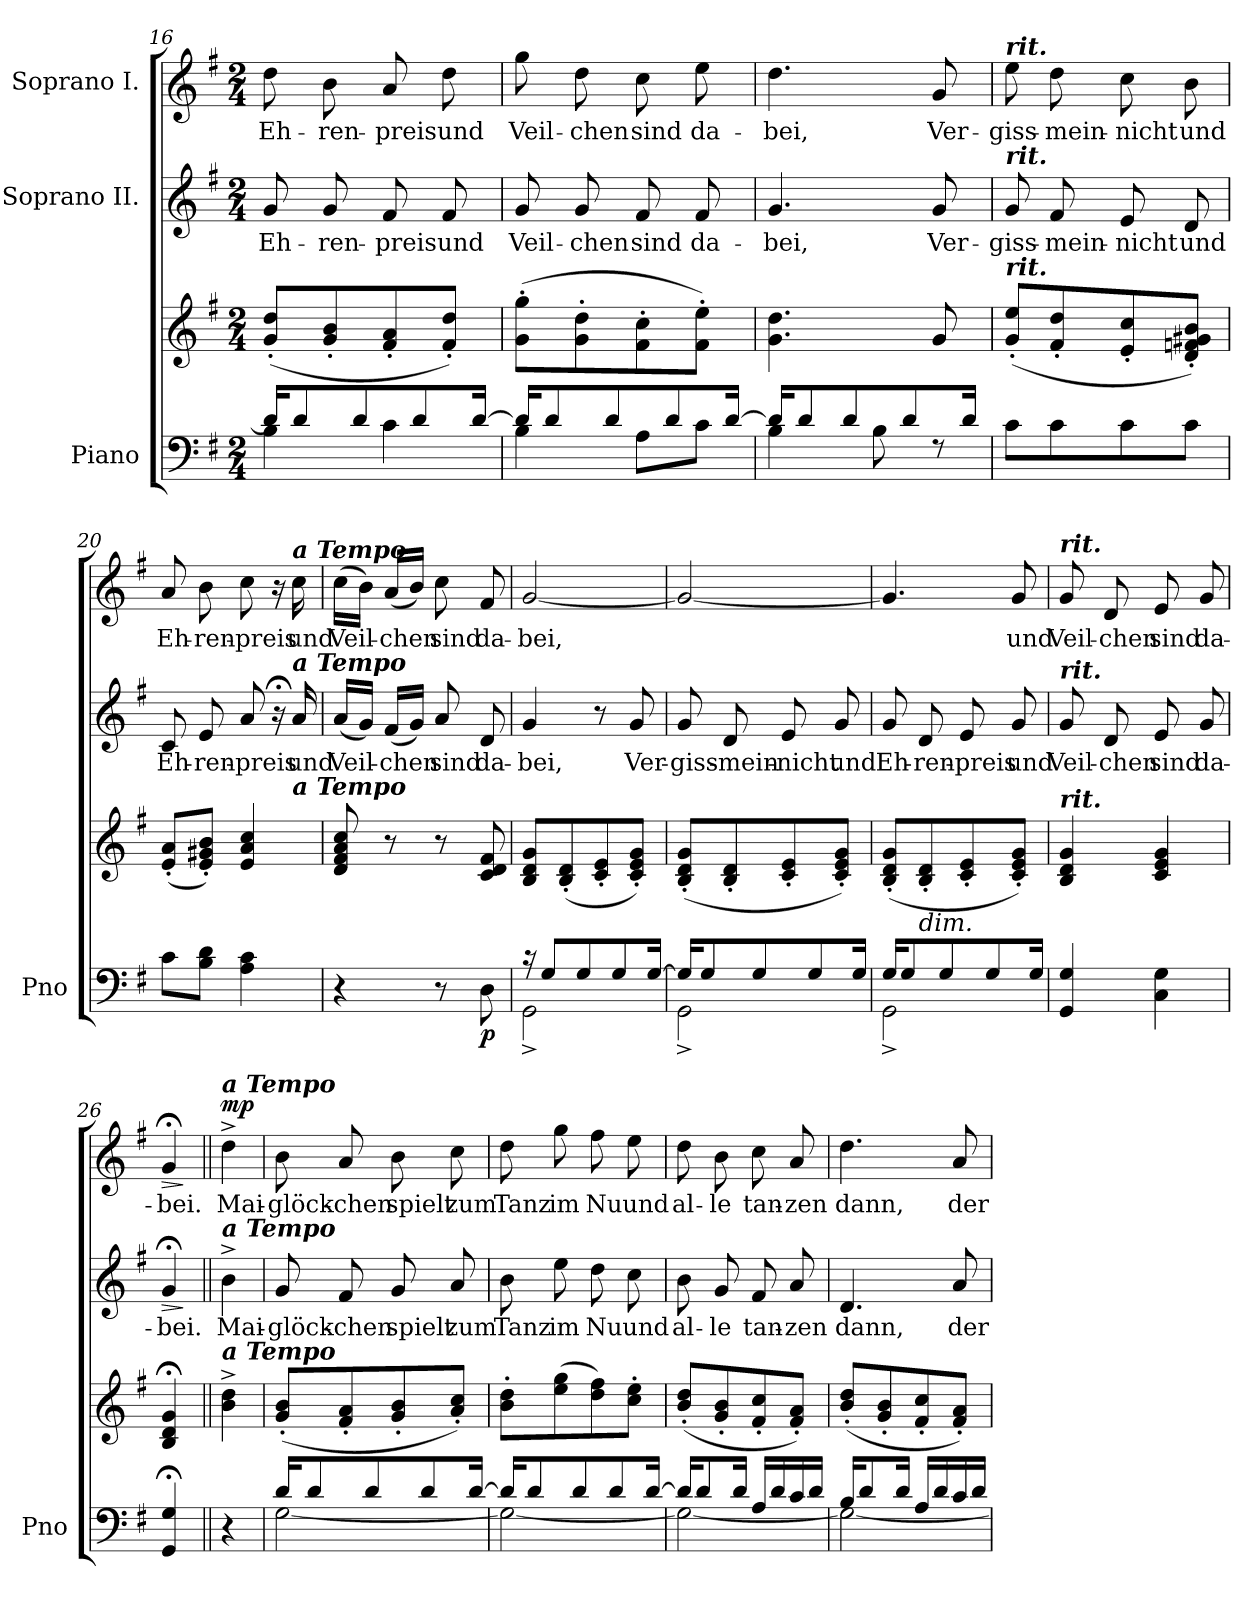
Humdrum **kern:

**kern	**kern	**dynam	**kern	**text	**dynam	**kern	**text	**dynam
*part3	*part3	*part3	*part2	*part2	*part2	*part1	*part1	*part1
*staff4	*staff3	*staff3/4	*staff2	*staff2	*staff2	*staff1	*staff1	*staff1
*I"Piano	*	*	*I"Soprano II.	*	*	*I"Soprano I.	*	*
*I'Pno	*	*	*	*	*	*	*	*
!!LO:LB:g=z
*clefF4	*clefG2	*	*clefG2	*	*	*clefG2	*	*
*k[f#]	*k[f#]	*	*k[f#]	*	*	*k[f#]	*	*
*M2/4	*M2/4	*	*M2/4	*	*	*M2/4	*	*
=16	=16	=16	=16	=16	=16	=16	=16	=16
*^	*	*	*	*	*	*	*	*
!	!	!	!	!	!LO:LY:b	!	!	!LO:LY:b	!
16d/KL]	4B\	(<8g/' 8dd/'L	.	8g/	Eh-	.	8dd\	Eh-	.
8d/	.	.	.	.	.	.	.	.	.
!	!	!	!	!	!LO:LY:b	!	!	!LO:LY:b	!
.	.	8g/' 8b/'	.	8g/	-ren-	.	8b\	-ren-	.
8d/	.	.	.	.	.	.	.	.	.
!	!	!	!	!	!LO:LY:b	!	!	!LO:LY:b	!
.	4c\	8f#/' 8a/'	.	8f#/	-preis	.	8a/	-preis	.
8d/	.	.	.	.	.	.	.	.	.
!	!	!	!	!	!LO:LY:b	!	!	!LO:LY:b	!
.	.	8f#/' 8dd/'J)	.	8f#/	und	.	8dd\	und	.
[16d/Jk	.	.	.	.	.	.	.	.	.
=17	=17	=17	=17	=17	=17	=17	=17	=17	=17
!	!	!	!	!	!LO:LY:b	!	!	!LO:LY:b	!
16d/KL]	4B\	(>8g\' 8gg\'L	.	8g/	Veil-	.	8gg\	Veil-	.
8d/	.	.	.	.	.	.	.	.	.
!	!	!	!	!	!LO:LY:b	!	!	!LO:LY:b	!
.	.	8g\' 8dd\'	.	8g/	-chen	.	8dd\	-chen	.
8d/	.	.	.	.	.	.	.	.	.
!	!	!	!	!	!LO:LY:b	!	!	!LO:LY:b	!
.	8A\L	8f#\' 8cc\'	.	8f#/	sind	.	8cc\	sind	.
8d/	.	.	.	.	.	.	.	.	.
*	*	*	*	*	*	*	*MM88	*	*
!	!	!	!	!	!LO:LY:b	!	!	!LO:LY:b	!
.	8c\J	8f#\' 8ee\'J)	.	8f#/	da-	.	8ee\	da-	.
[16d/Jk	.	.	.	.	.	.	.	.	.
=18	=18	=18	=18	=18	=18	=18	=18	=18	=18
!	!	!	!	!	!LO:LY:b	!	!	!LO:LY:b	!
16d/KL]	4B\	4.g\ 4.dd\	.	4.g/	-bei,	.	4.dd\	-bei,	.
8d/	.	.	.	.	.	.	.	.	.
8d/	.	.	.	.	.	.	.	.	.
.	8B\	.	.	.	.	.	.	.	.
8d/	.	.	.	.	.	.	.	.	.
!	!	!	!	!	!LO:LY:b	!	!	!LO:LY:b	!
.	8rF	8g/	.	8g/	Ver-	.	8g/	Ver-	.
16d/Jk	.	.	.	.	.	.	.	.	.
*v	*v	*	*	*	*	*	*	*	*
=19	=19	=19	=19	=19	=19	=19	=19	=19
!	!	!	!	!	!	!LO:TX:a:Bi:t=rit.	!	!
!	!	!	!LO:TX:a:Bi:t=rit.	!	!	!	!	!
!	!LO:TX:a:Bi:t=rit.	!	!	!	!	!	!	!
!	!	!	!	!LO:LY:b	!	!	!LO:LY:b	!
8c\L	(<8g/' 8ee/'L	.	8g/	-giss-	.	8ee\	-giss-	.
!	!	!	!	!LO:LY:b	!	!	!LO:LY:b	!
8c\	8f#/' 8dd/'	.	8f#/	-mein-	.	8dd\	-mein-	.
!	!	!	!	!LO:LY:b	!	!	!LO:LY:b	!
8c\	8e/' 8cc/'	.	8e/	-nicht	.	8cc\	-nicht	.
!	!	!	!	!LO:LY:b	!	!	!LO:LY:b	!
8c\J	8d/' 8fn/' 8g#X/' 8b/'J)	.	8d/	und	.	8b\	und	.
!!LO:LB:g=z
=20	=20	=20	=20	=20	=20	=20	=20	=20
*	*^	*	*	*	*	*	*	*
!	!	!	!	!	!LO:LY:b	!	!	!LO:LY:b	!
8c\L	(<8e/' 8a/'L	4rAyy	.	8c/	Eh-	.	8a/	Eh-	.
*	*	*	*	*	*	*	*MM70	*	*
!	!	!	!	!	!LO:LY:b	!	!	!LO:LY:b	!
8B\ 8d\J	8e/' 8g#X/' 8b/'J)	.	.	8e/	-ren-	.	8b\	-ren-	.
*	*	*	*	*	*	*	*MM60	*	*
!	!	!	!	!	!LO:LY:b	!	!	!LO:LY:b	!
4A\ 4c\	4e/ 4a/ 4cc/	8rAyy	.	8a/	-preis	.	8cc\	-preis	.
.	.	16rAyy	.	16r;<	.	.	16r	.	.
!	!	!	!	!	!	!	!LO:TX:a:Bi:t=a Tempo	!	!
!	!	!	!	!LO:TX:a:Bi:t=a Tempo	!	!	!	!	!
!	!	!LO:TX:a:Bi:t=a Tempo	!	!	!	!	!	!	!
!	!	!	!	!	!LO:LY:b	!	!	!LO:LY:b	!
.	.	16rAyy	.	16a/	und	.	16cc\	und	.
=21	=21	=21	=21	=21	=21	=21	=21	=21	=21
!	!	!	!	!	!LO:LY:b	!	!	!LO:LY:b	!
*	*v	*v	*	*	*	*	*	*	*
4r	8d/ 8f#/ 8a/ 8cc/	.	(<16a/LL	Veil-	.	(>16cc\LL	Veil-	.
.	.	.	16g/JJ)	.	.	16b\JJ)	.	.
!	!	!	!	!LO:LY:b	!	!	!LO:LY:b	!
.	8r	.	(<16f#/LL	-chen	.	(<16a/LL	-chen	.
.	.	.	16g/JJ)	.	.	16b/JJ)	.	.
!	!	!	!	!LO:LY:b	!	!	!LO:LY:b	!
8r	8r	.	8a/	sind	.	8cc\	sind	.
!	!	!LO:DY:b=2	!	!LO:LY:b	!	!	!LO:LY:b	!
8D\	8c/ 8d/ 8f#/	p	8d/	da-	.	8f#/	da-	.
=22	=22	=22	=22	=22	=22	=22	=22	=22
*^	*	*	*	*	*	*	*	*
!	!	!	!	!	!LO:LY:b	!	!	!LO:LY:b	!
16r	2GG^\	8B/ 8d/ 8g/L	.	4g/	bei,	.	[2g/	-bei,	.
8G/L	.	.	.	.	.	.	.	.	.
.	.	(<8B/' 8d/'	.	.	.	.	.	.	.
8G/	.	.	.	.	.	.	.	.	.
.	.	8c/' 8e/'	.	8r	.	.	.	.	.
8G/	.	.	.	.	.	.	.	.	.
!	!	!	!	!	!LO:LY:b	!	!	!	!
.	.	8c/' 8e/' 8g/'J)	.	8g/	Ver-	.	.	.	.
[16G/Jk	.	.	.	.	.	.	.	.	.
!!LO:LB:g=z
=23	=23	=23	=23	=23	=23	=23	=23	=23	=23
!	!	!	!	!	!LO:LY:b	!	!	!	!
16G/KL]	2GG^\	(<8B/' 8d/' 8g/'L	.	8g/	-giss-	.	2g/_	.	.
8G/	.	.	.	.	.	.	.	.	.
!	!	!	!	!	!LO:LY:b	!	!	!	!
.	.	8B/' 8d/'	.	8d/	-mein-	.	.	.	.
8G/	.	.	.	.	.	.	.	.	.
!	!	!	!	!	!LO:LY:b	!	!	!	!
.	.	8c/' 8e/'	.	8e/	-nicht	.	.	.	.
8G/	.	.	.	.	.	.	.	.	.
!	!	!	!	!	!LO:LY:b	!	!	!	!
.	.	8c/' 8e/' 8g/'J)	.	8g/	und	.	.	.	.
16G/Jk	.	.	.	.	.	.	.	.	.
=24	=24	=24	=24	=24	=24	=24	=24	=24	=24
*	*	*	*	*	*	*	*MM88	*	*
!	!	!	!	!	!LO:LY:b	!	!	!	!
16G/KL	2GG^\	(<8B/' 8d/' 8g/'L	.	8g/	Eh-	.	4.g/]	.	.
8G/	.	.	.	.	.	.	.	.	.
!	!	!LO:TX:b:i:t=dim.	!	!	!	!	!	!	!
!	!	!	!	!	!LO:LY:b	!	!	!	!
.	.	8B/' 8d/'	.	8d/	-ren-	.	.	.	.
8G/	.	.	.	.	.	.	.	.	.
!	!	!	!	!	!LO:LY:b	!	!	!	!
.	.	8c/' 8e/'	.	8e/	-preis	.	.	.	.
8G/	.	.	.	.	.	.	.	.	.
!	!	!	!	!	!LO:LY:b	!	!	!LO:LY:b	!
.	.	8c/' 8e/' 8g/'J)	.	8g/	und	.	8g/	und	.
16G/Jk	.	.	.	.	.	.	.	.	.
*v	*v	*	*	*	*	*	*	*	*
=25	=25	=25	=25	=25	=25	=25	=25	=25
!	!	!	!	!	!	!LO:TX:a:Bi:t=rit.	!	!
!	!	!	!LO:TX:a:Bi:t=rit.	!	!	!	!	!
!	!LO:TX:a:Bi:t=rit.	!	!	!	!	!	!	!
!	!	!	!	!LO:LY:b	!	!	!LO:LY:b	!
4GG/ 4G/	4B/ 4d/ 4g/	.	8g/	Veil-	.	8g/	Veil-	.
!	!	!	!	!LO:LY:b	!	!	!LO:LY:b	!
.	.	.	8d/	-chen	.	8d/	-chen	.
!	!	!	!	!LO:LY:b	!	!	!LO:LY:b	!
4C\ 4G\	4c/ 4e/ 4g/	.	8e/	sind	.	8e/	sind	.
*	*	*	*	*	*	*MM70	*	*
!	!	!	!	!LO:LY:b	!	!	!LO:LY:b	!
.	.	.	8g/	da-	.	8g/	da-	.
=26	=26	=26	=26	=26	=26	=26	=26	=26
!	!	!	!	!LO:LY:b	!LO:HP:b	!	!LO:LY:b	!LO:HP:b
4GG/; 4G/;	4B/;< 4d/;< 4g/;<	.	4g;</	-bei.	>	4g;</	-bei.	>
.	.	.	.	.	]	.	.	]
!!LO:PB:g=z
=27||	=27||	=27||	=27||	=27||	=27||	=27||	=27||	=27||
!	!	!	!	!	!	!LO:TX:a:Bi:t=a Tempo	!	!
!	!	!	!LO:TX:a:Bi:t=a Tempo	!	!	!	!	!
!	!LO:TX:a:Bi:t=a Tempo	!	!	!	!	!	!	!
!	!	!	!	!LO:LY:b	!	!	!LO:LY:b	!LO:DY:b
4r	4b\^ 4dd\^	.	4b^\	Mai-	.	4dd^\	Mai-	mp
=28	=28	=28	=28	=28	=28	=28	=28	=28
*^	*	*	*	*	*	*	*	*
!	!	!	!	!	!LO:LY:b	!	!	!LO:LY:b	!
16d/KL	[2G\	(<8g/' 8b/'L	.	8g/	-glöck-	.	8b\	-glöck-	.
8d/	.	.	.	.	.	.	.	.	.
!	!	!	!	!	!LO:LY:b	!	!	!LO:LY:b	!
.	.	8f#/' 8a/'	.	8f#/	-chen	.	8a/	-chen	.
8d/	.	.	.	.	.	.	.	.	.
!	!	!	!	!	!LO:LY:b	!	!	!LO:LY:b	!
.	.	8g/' 8b/'	.	8g/	spielt	.	8b\	spielt	.
8d/	.	.	.	.	.	.	.	.	.
!	!	!	!	!	!LO:LY:b	!	!	!LO:LY:b	!
.	.	8a/' 8cc/'J)	.	8a/	zum	.	8cc\	zum	.
[16d/Jk	.	.	.	.	.	.	.	.	.
=29	=29	=29	=29	=29	=29	=29	=29	=29	=29
!	!	!	!	!	!LO:LY:b	!	!	!LO:LY:b	!
16d/KL]	2G\_	8b\' 8dd\'L	.	8b\	Tanz	.	8dd\	Tanz	.
8d/	.	.	.	.	.	.	.	.	.
!	!	!	!	!	!LO:LY:b	!	!	!LO:LY:b	!
.	.	(>8ee\ 8gg\	.	8ee\	im	.	8gg\	im	.
8d/	.	.	.	.	.	.	.	.	.
!	!	!	!	!	!LO:LY:b	!	!	!LO:LY:b	!
.	.	8dd\ 8ff#\)	.	8dd\	Nu	.	8ff#\	Nu	.
8d/	.	.	.	.	.	.	.	.	.
!	!	!	!	!	!LO:LY:b	!	!	!LO:LY:b	!
.	.	8cc\' 8ee\'J	.	8cc\	und	.	8ee\	und	.
[16d/Jk	.	.	.	.	.	.	.	.	.
=30	=30	=30	=30	=30	=30	=30	=30	=30	=30
!	!	!	!	!	!LO:LY:b	!	!	!LO:LY:b	!
16d/KL]	2G\_	(<8b/' 8dd/'L	.	8b\	al-	.	8dd\	al-	.
8d/	.	.	.	.	.	.	.	.	.
!	!	!	!	!	!LO:LY:b	!	!	!LO:LY:b	!
.	.	8g/' 8b/'	.	8g/	-le	.	8b\	-le	.
16d/Jk	.	.	.	.	.	.	.	.	.
!	!	!	!	!	!LO:LY:b	!	!	!LO:LY:b	!
16A/LL	.	8f#/' 8cc/'	.	8f#/	tan-	.	8cc\	tan-	.
16d/	.	.	.	.	.	.	.	.	.
!	!	!	!	!	!LO:LY:b	!	!	!LO:LY:b	!
16c/	.	8f#/' 8a/'J)	.	8a/	-zen	.	8a/	-zen	.
16d/JJ	.	.	.	.	.	.	.	.	.
!!LO:LB:g=z
=31	=31	=31	=31	=31	=31	=31	=31	=31	=31
!	!	!	!	!	!LO:LY:b	!	!	!LO:LY:b	!
16B/KL	2G\_	(<8b/' 8dd/'L	.	4.d/	dann,	.	4.dd\	dann,	.
8d/	.	.	.	.	.	.	.	.	.
.	.	8g/' 8b/'	.	.	.	.	.	.	.
16d/Jk	.	.	.	.	.	.	.	.	.
16A/LL	.	8f#/' 8cc/'	.	.	.	.	.	.	.
16d/	.	.	.	.	.	.	.	.	.
!	!	!	!	!	!LO:LY:b	!	!	!LO:LY:b	!
16c/	.	8f#/' 8a/'J)	.	8a/	der	.	8a/	der	.
16d/JJ	.	.	.	.	.	.	.	.	.
*v	*v	*	*	*	*	*	*	*	*
=	=	=	=	=	=	=	=	=
*-	*-	*-	*-	*-	*-	*-	*-	*-
